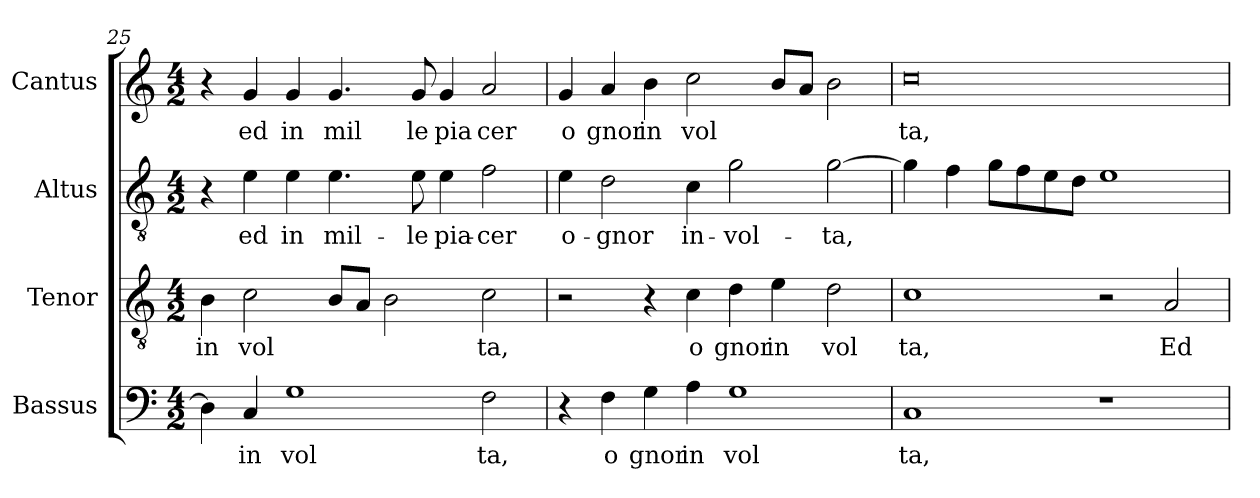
**kern	**text	**kern	**text	**kern	**text	**kern	**text
*part4	*part4	*part3	*part3	*part2	*part2	*part1	*part1
*staff4	*staff4	*staff3	*staff3	*staff2	*staff2	*staff1	*staff1
*I"Bassus	*	*I"Tenor	*	*I"Altus	*	*I"Cantus	*
*clefF4	*	*clefGv2	*	*clefGv2	*	*clefG2	*
*M4/2	*	*M4/2	*	*M4/2	*	*M4/2	*
=25	=25	=25	=25	=25	=25	=25	=25
!	!	!	!LO:LY:b:cj	!	!	!	!
4D\]	.	4B\	in	4r	.	4r	.
!	!LO:LY:b:cj	!	!LO:LY:b	!	!LO:LY:b:cj	!	!LO:LY:b:cj
4C/	in	2c\	vol	4e\	ed	4g/	ed
!	!LO:LY:b:cj	!	!	!	!LO:LY:b:cj	!	!LO:LY:b:cj
1G	vol	.	.	4e\	in	4g/	in
!	!	!	!	!	!LO:LY:b:cj	!	!LO:LY:b:cj
.	.	8B/L	.	4.e\	mil-	4.g/	mil
.	.	8A/J	.	.	.	.	.
.	.	2B\	.	.	.	.	.
!	!	!	!	!	!LO:LY:b:cj	!	!LO:LY:b:cj
.	.	.	.	8e\	-le	8g/	le
!	!	!	!	!	!LO:LY:b:cj	!	!LO:LY:b:cj
.	.	.	.	4e\	pia-	4g/	pia
!	!LO:LY:b:cj	!	!LO:LY:b:cj	!	!LO:LY:b:cj	!	!LO:LY:b:cj
2F\	ta,	2c\	ta,	2f\	-cer	2a/	cer
=26	=26	=26	=26	=26	=26	=26	=26
!	!	!	!	!	!LO:LY:b:cj	!	!LO:LY:b:cj
4r	.	2r	.	4e\	o-	4g/	o
!	!LO:LY:b:cj	!	!	!	!LO:LY:b:cj	!	!LO:LY:b:cj
4F\	o	.	.	2d\	-gnor	4a/	gnor
!	!LO:LY:b:cj	!	!	!	!	!	!LO:LY:b:cj
4G\	gnor	4r	.	.	.	4b\	in
!	!LO:LY:b:cj	!	!LO:LY:b:cj	!	!LO:LY:b:cj	!	!LO:LY:b
4A\	in	4c\	o	4c\	in-	2cc\	vol
!	!LO:LY:b:cj	!	!LO:LY:b:cj	!	!LO:LY:b:cj	!	!
1G	vol	4d\	gnor	2g\	-vol-	.	.
!	!	!	!LO:LY:b:cj	!	!	!	!
.	.	4e\	in	.	.	8b/L	.
.	.	.	.	.	.	8a/J	.
!	!	!	!LO:LY:b:cj	!	!LO:LY:b:cj	!	!
.	.	2d\	vol	[>2g\	-ta,	2b\	.
=27	=27	=27	=27	=27	=27	=27	=27
!	!LO:LY:b:cj	!	!LO:LY:b:cj	!	!	!	!LO:LY:b:cj
1C	ta,	1c	ta,	4g\]	.	0cc	ta,
.	.	.	.	4f\	.	.	.
.	.	.	.	8g\L	.	.	.
.	.	.	.	8f\	.	.	.
.	.	.	.	8e\	.	.	.
.	.	.	.	8d\J	.	.	.
1r	.	2r	.	1e	.	.	.
!	!	!	!LO:LY:b:cj	!	!	!	!
.	.	2A/	Ed	.	.	.	.
=	=	=	=	=	=	=	=
*-	*-	*-	*-	*-	*-	*-	*-
